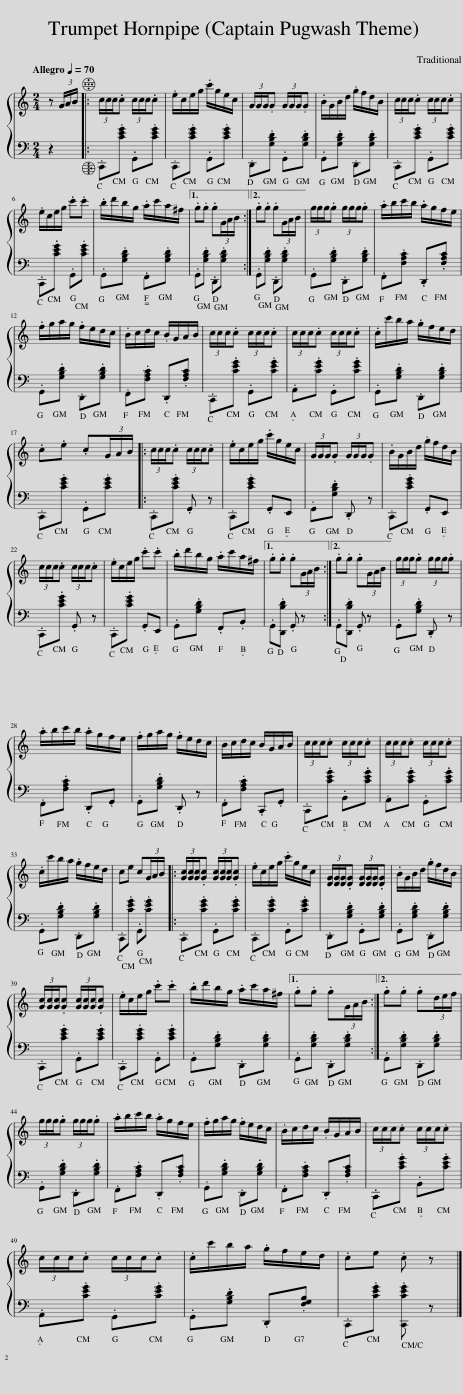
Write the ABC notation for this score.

X:1
%%score { 1 | 2 }
L:1/8
Q:1/4=70
M:2/4
I:linebreak $
K:C
V:1 treble
V:2 bass
V:1
 z (3G/A/B/ |: (3c/c/c/.c (3c/c/c/.c | .e/c/e/g/ .c'/g/e/c/ | (3G/G/G/.G (3G/G/G/.G | .B/G/B/d/ .g/f/d/B/ | %5
 (3c/c/c/.c (3c/c/c/.c |$ .e/c/e/g/ .c'.c' | .b/d'/b/g/ .a/c'/a/^f/ |1 .g.g .g(3G/A/B/ :|2 .g.g .g(3G/A/B/ || %10
 (3g/g/g/.g (3g/g/g/.g | .a/b/c'/b/ .a/g/f/e/ |$ .f/g/a/g/ .f/e/d/c/ | .B/c/d/c/ .B/G/A/B/ | (3c/c/c/.c (3c/c/c/.c | %15
 (3c/c/c/.c (3c/c/c/.c | .c/c'/b/a/ .g/f/e/d/ |$ .c.e .c(3G/A/B/ |: (3c/c/c/.c (3c/c/c/.c | .e/c/e/g/ .c'/g/e/c/ | %20
 (3G/G/G/.G (3G/G/G/.G | .B/G/B/d/ .g/f/d/B/ |$ (3c/c/c/.c (3c/c/c/.c | .e/c/e/g/ .c'.c' | .b/d'/b/g/ .a/c'/a/^f/ |1 %25
 .g.g .g(3G/A/B/ :|2 .g.g .g(3G/A/B/ || (3g/g/g/.g (3g/g/g/.g |$ .a/b/c'/b/ .a/g/f/e/ | .f/g/a/g/ .f/e/d/c/ | %30
 B/c/d/c/ B/G/A/B/ | (3c/c/c/.c (3c/c/c/.c | (3c/c/c/.c (3c/c/c/.c |$ .c/c'/b/a/ .g/f/e/d/ | ce c(3G/A/B/ |: %35
 (3[Gc]/[Gc]/[Gc]/.[Gc] (3[Gc]/[Gc]/[Gc]/.[Gc] | .e/c/e/g/ .c'/g/e/c/ | (3[DG]/[DG]/[DG]/.[DG] (3[DG]/[DG]/[DG]/.[DG] | .B/G/B/d/ .g/f/d/B/ |$ (3[Gc]/[Gc]/[Gc]/.[Gc] (3[Gc]/[Gc]/[Gc]/.[Gc] | %40
 .e/c/e/g/ .c'.c' | .b/d'/b/g/ .a/c'/a/^f/ |1 .g.g .g(3G/A/B/ :|2 .g.g .g(3d/e/f/ ||$ (3g/g/g/.g (3g/g/g/.g | %45
 .a/b/c'/b/ .a/g/f/e/ | .f/g/a/g/ .f/e/d/c/ | .B/c/d/c/ .B/G/A/B/ | (3c/c/c/.c (3c/c/c/.c |$ (3c/c/c/.c (3c/c/c/.c | %50
 .c/c'/b/a/ .g/f/e/d/ | .ce .c z |] %52
V:2
 z2 |: .C,,.[CEG] .G,,.[CEG] | .C,,.[CEG] .G,,.[CEG] | .D,,.[G,B,D] .G,,.[G,B,D] | .G,,.[G,B,D] .D,,.[G,B,D] | %5
 .C,,.[CEG] .G,,.[CEG] |$ .C,,.[CEG] .G,,.[CEG] | .G,,.[G,B,D] .F,,.[G,B,D] |1 .G,,.[G,B,D] .D,,.[G,B,D] :|2 .G,,.[G,B,D] .D,,.[G,B,D] || %10
 .G,,.[G,B,D] .D,,.[G,B,D] | .F,,.[F,A,C] .D,,.[F,A,C] |$ .G,,.[G,B,D] .D,,.[G,B,D] | .F,,.[F,A,C] .D,,.[F,A,C] | .C,,.[CEG] .G,,.[CEG] | %15
 .A,,.[CEG] .G,,.[CEG] | .G,,.[G,B,D] .D,,.[G,B,D] |$ .C,,.[CEG] .G,,.[CEG] |: .C,,.[CEG] .G,, z | .C,,.[CEG] .G,,E,, | %20
 .G,,.[G,B,D] .D,, z | .C,,.[CEG] .G,,E,, |$ .C,,.[CEG] .G,, z | .C,,.[CEG] .G,,E,, | .G,,.[G,B,D] .F,,.B,, |1 %25
 .G,,.[D,,B,D] .G,, z :|2 .G,,.[D,,B,D] .G,, z || .G,,.[G,B,D] .D,, z |$ .F,,.[F,A,C] .D,,.G,, | .G,,.[G,B,D] .D,, z | %30
 .F,,.[F,A,C] .C,,.G,, | .C,,.[CEG] .B,,.[CEG] | .A,,.[CEG] .G,,.[CEG] |$ .G,,.[G,B,D] .D,,.[G,B,D] | .C,,.[CEG] .G,,.[CEG] |: %35
 .C,,.[CEG] .G,,.[CEG] | .C,,.[CEG] .G,,.[CEG] | .D,,.[G,B,D] .G,,.[G,B,D] | .G,,.[G,B,D] .D,,.[G,B,D] |$ .C,,.[CEG] .G,,.[CEG] | %40
 .C,,.[CEG] .G,,.[CEG] | .G,,.[G,B,D] .D,,.[G,B,D] |1 .G,,.[G,B,D] .D,,.[G,B,D] :|2 .G,,.[G,B,D] .D,,.[G,B,D] ||$ .G,,.[G,B,D] .D,,.[G,B,D] | %45
 .F,,.[F,A,C] .D,,.[F,A,C] | .G,,.[G,B,D] .D,,.[G,B,D] | .F,,.[F,A,C] .D,,.[F,A,C] | .C,,.[CEG] .B,,.[CEG] |$ .A,,.[CEG] .G,,.[CEG] | %50
 .G,,.[G,B,D] .D,,.[F,G,B,] | .C,,.[CEG] .[C,,CEG] z |] %52
